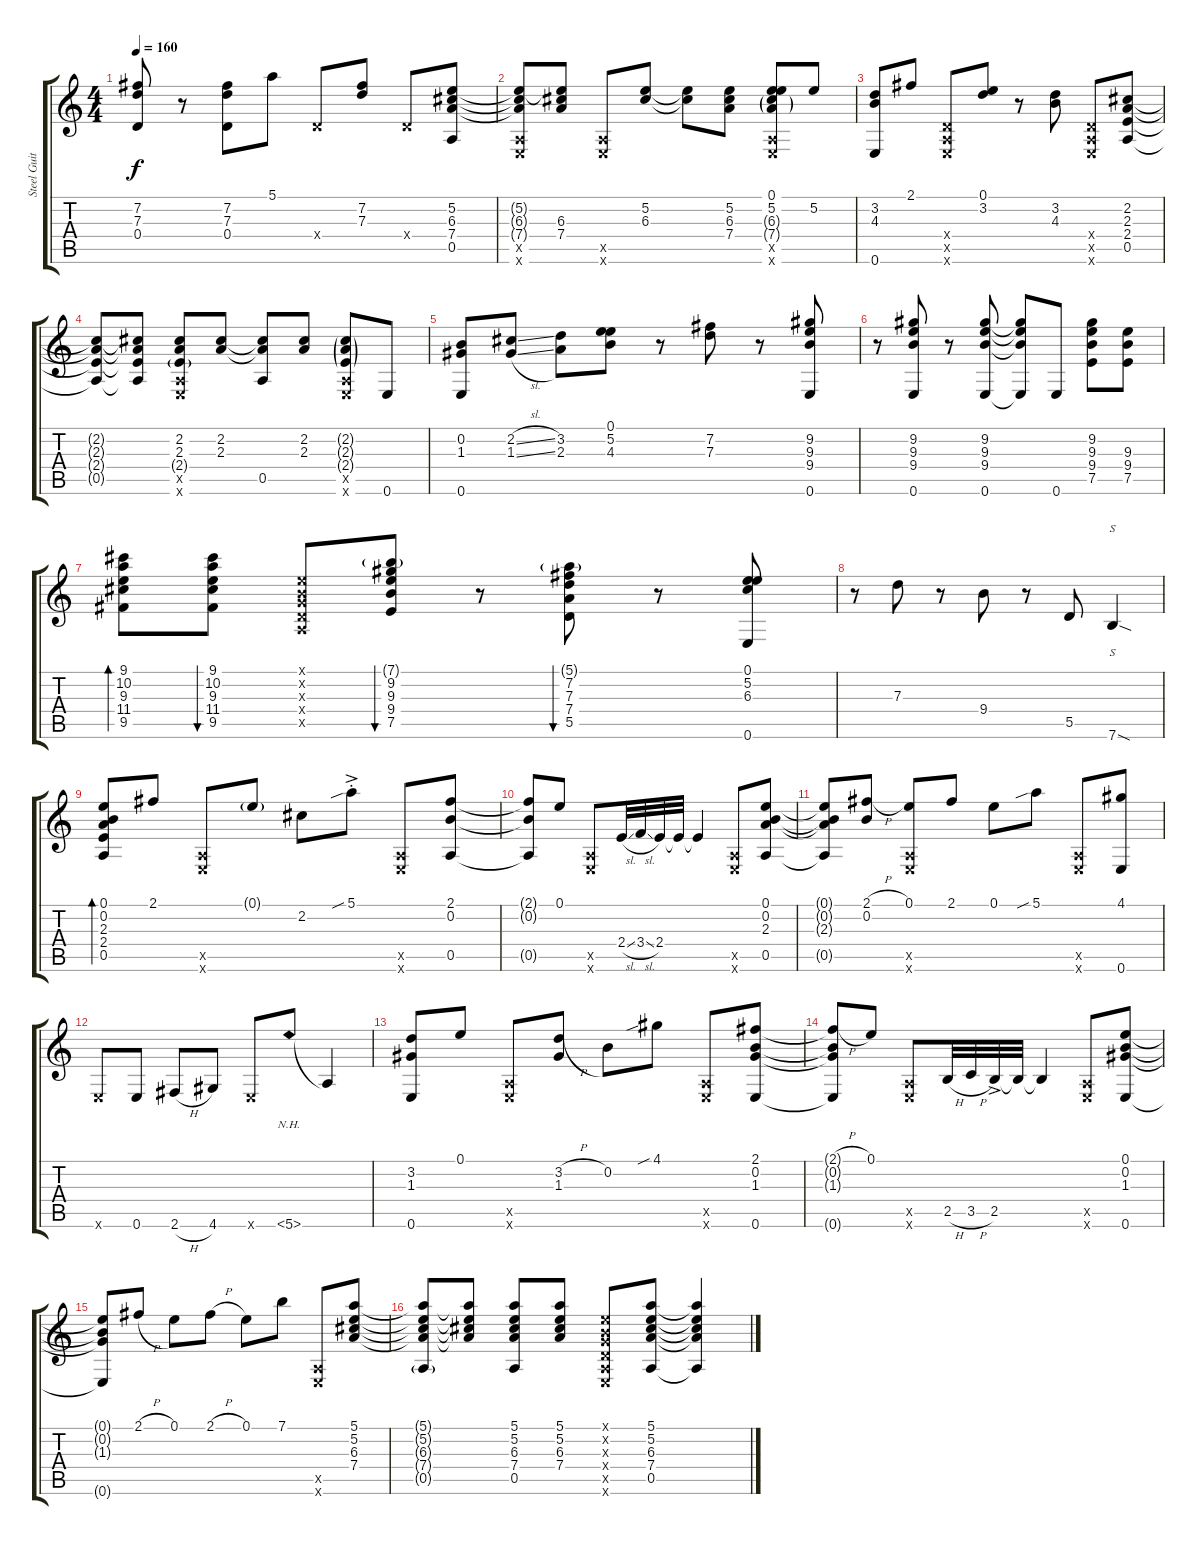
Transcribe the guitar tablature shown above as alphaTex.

\track ("Steel Guitar" "Steel Guit") {instrument acousticguitarsteel}
\staff {score tabs}
\tuning (E4 B3 G3 D3 A2 E2) {hide}
\ts (4 4)
\tempo 160
\clef g2
\ks c
(7.2 7.3 0.4).8{dy f} r.8 (7.2 7.3 0.4).8 5.1.8 0.4{x}.8 (7.2 7.3).8 0.4{x}.8 (5.2 6.3 7.4 0.5).8 |
(5.2{t} 6.3{t} 7.4{t} 0.5{x} 0.6{x}).8 (5.2{t} 6.3 7.4).8 (0.5{x} 0.6{x}).8 (5.2 6.3).8 (5.2{t} 6.3{t}).8 (5.2 6.3 7.4).8 (0.1 5.2 6.3{g} 7.4{g} 0.5{x} 0.6{x}).8 5.2.8 |
(3.2 4.3 0.6).8 2.1.8 (0.4{x} 0.5{x} 0.6{x}).8 (0.1 3.2).8 r.8 (3.2 4.3).8 (0.4{x} 0.5{x} 0.6{x}).8 (2.2 2.3 2.4 0.5).8 |
(2.2{t} 2.3{t} 2.4{t} 0.5{t}).8 (2.2{t} 2.3{t} 2.4{t} 0.5{t}).8 (2.2 2.3 2.4{g} 0.5{x} 0.6{x}).8 (2.2 2.3).8 (2.2{t} 2.3{t} 0.5).8 (2.2 2.3).8 (2.2{g} 2.3{g} 2.4{g} 0.5{x} 0.6{x}).8 0.6.8 |
(0.2 1.3 0.6).8 (2.2{sl} 1.3{sl}).8 (3.2 2.3).8 (0.1 5.2 4.3).8 r.8 (7.2 7.3).8 r.8 (9.2 9.3 9.4 0.6).8 |
r.8 (9.2 9.3 9.4 0.6).8 r.8 (9.2 9.3 9.4 0.6).8 (9.2{t} 9.3{t} 9.4{t} 0.6{t}).8 0.6.8 (9.2 9.3 9.4 7.5).8 (9.3 9.4 7.5).8 |
(9.1 10.2 9.3 11.4 9.5).8{bd 30} (9.1 10.2 9.3 11.4 9.5).8{bu 30} (0.1{x} 0.2{x} 0.3{x} 0.4{x} 0.5{x}).8 (7.1{g} 9.2 9.3 9.4 7.5).8{bu 30} r.8 (5.1{g} 7.2 7.3 7.4 5.5).8{bu 30} r.8 (0.1 5.2 6.3 0.6).8 |
r.8 7.3.8 r.8 9.4.8 r.8 5.5.8 7.6{sod}.4{s} |
(0.1 0.2 2.3 2.4 0.5).8{bd 60} 2.1.8 (0.5{x} 0.6{x}).8 0.1{g}.8 2.2.8 5.1{sib ac st}.8 (0.5{x} 0.6{x}).8 (2.1 0.2 0.5).8 |
(2.1{t} 0.2{t} 0.5{t}).8 0.1.8 (0.5{x} 0.6{x}).8 2.4{sl}.32 3.4{sl}.32 2.4.32 2.4{t}.32 2.4{t}.4 (0.5{x} 0.6{x}).8 (0.1 0.2 2.3 0.5).8 |
(0.1{t} 0.2{t} 2.3{t} 0.5{t}).8 (2.1{h} 0.2).8 (0.1 0.5{x} 0.6{x}).8 2.1.8 0.1.8 5.1{sib}.8 (0.5{x} 0.6{x}).8 (4.1 0.6).8 |
0.6{x}.8 0.6.8 2.6{h}.8 4.6.8 0.6{x}.8 5.6{nh}.8 5.6{t}.4 |
(3.2 1.3 0.6).8 0.1.8 (0.5{x} 0.6{x}).8 (3.2{h} 1.3).8 0.2.8 4.1{sib}.8 (0.5{x} 0.6{x}).8 (2.1 0.2 1.3 0.6).8 |
(2.1{h t} 0.2{t} 1.3{t} 0.6{t}).8 0.1.8 (0.5{x} 0.6{x}).8 2.5{h}.32 3.5{h}.32 2.5{ac}.32 2.5{t}.32 2.5{t}.4 (0.5{x} 0.6{x}).8 (0.1 0.2 1.3 0.6).8 |
(0.1{t} 0.2{t} 1.3{t} 0.6{t}).8 2.1{h}.8 0.1.8 2.1{h}.8 0.1.8 7.1.8 (0.5{x} 0.6{x}).8 (5.1 5.2 6.3 7.4).8 |
(5.1{t} 5.2{t} 6.3{t} 7.4{t} 0.5{g}).8 (5.1{t} 5.2{t} 6.3{t} 7.4{t}).8 (5.1 5.2 6.3 7.4 0.5).8 (5.1 5.2 6.3 7.4).8 (0.1{x} 0.2{x} 0.3{x} 0.4{x} 0.5{x} 0.6{x}).8 (5.1 5.2 6.3 7.4 0.5).8 (5.1{t} 5.2{t} 6.3{t} 7.4{t} 0.5{t}).4
